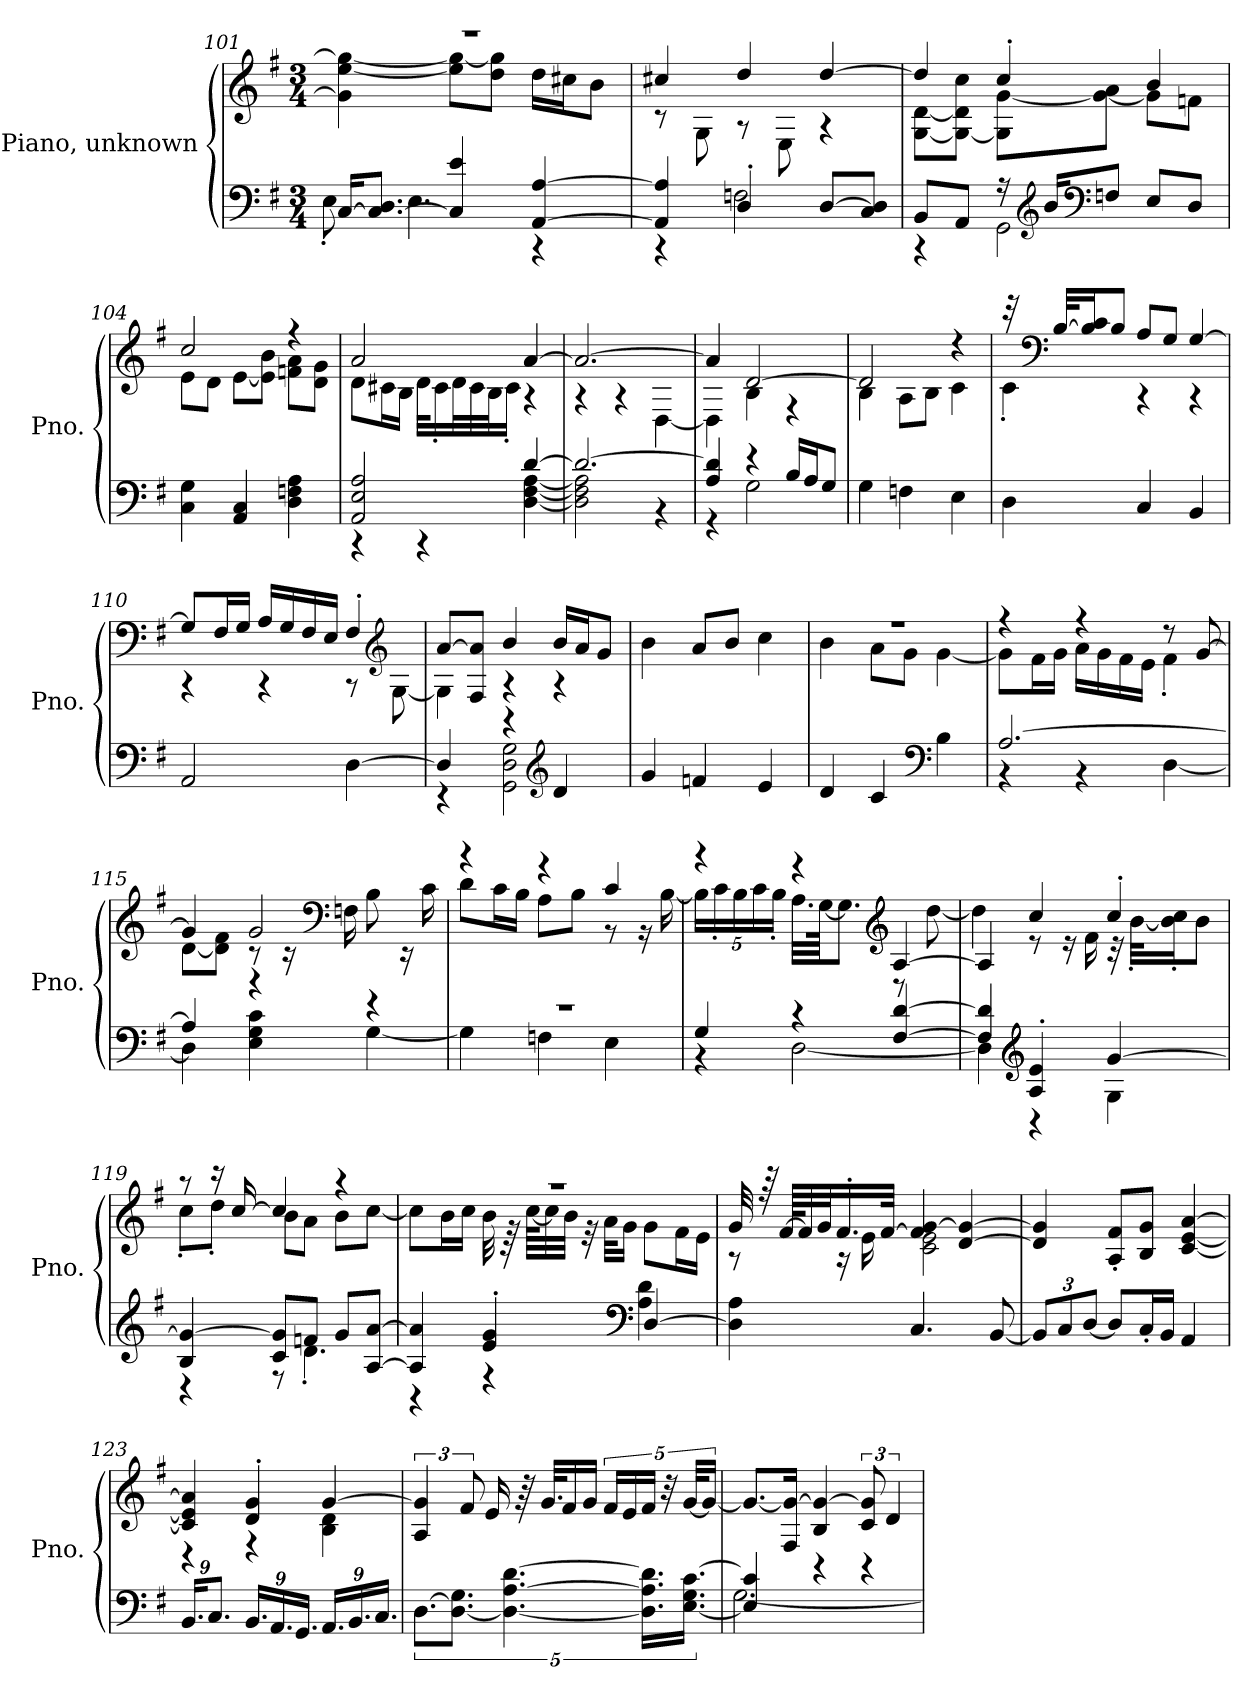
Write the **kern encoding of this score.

**kern	**kern
*part1	*part1
*staff2	*staff1
*I"Piano, unknown	*
*I'Pno.	*
!!LO:LB:g=z
*clefF4	*clefG2
*k[f#]	*k[f#]
*M3/4	*M3/4
=101	=101
*^	*^
[16C/KL	8E'\	2.r	4g\] [4ee\ 4gg\_
8.C/_ 8.D/J	.	.	.
.	4.E\	.	.
4C/] 4e/	.	.	8ee\] 8gg\_L
.	.	.	8dd\ 8gg\]J
[4AA/ [4A/	4r	.	16dd\LL
.	.	.	16cc#X\J
.	.	.	8b\J
=102	=102	=102	=102
4AA/] 4A/]	4r	4cc#X/	8r
.	.	.	8G\
4D'/	2Fn\	4dd/	8r
.	.	.	8E\
[8D/L	.	[4dd/	4r
8C/ 8D/]J	.	.	.
=103	=103	=103	=103
8BB/L	4r	4dd/]	[8G\ [8d\L
8AA/J	.	.	8G\_ 8d\] 8cc\J
16r	2GG\	4cc'/	8G\] [8g\L
*clefG2	*	*	*
16b/KL	.	.	.
*clefF4	*	*	*
8Fn/J	.	.	8g\_ 8a\J
8E/L	.	4b/	8g\L]
8D/J	.	.	8fn\J
*v	*v	*	*
=104	=104	=104
4C\ 4G\	2cc/	8e\L
.	.	8d\J
4AA/ 4C/	.	[8e\L
.	.	8e\] 8b\J
4D\ 4Fn\ 4A\	4r	8fn\ 8a\L
.	.	8d\ 8g\J
!!LO:LB:g=z	!!
=105	=105	=105
*^	*	*
2AA/ 2E/ 2A/	4r	2a/	8d\L
.	.	.	16c#X\L
.	.	.	16B\JJ
.	4r	.	32d\KLL
.	.	.	16c#'\
.	.	.	32d\L
.	.	.	32c#\
.	.	.	32B\J
.	.	.	16c#'\JJ
[4d/	[4D\ [4F#\ [4A\	[4a/	4r
=106	=106	=106	=106
2.d/_	2D\] 2F#\] 2A\]	2.a/_	4r
.	.	.	4r
.	4r	.	[4D\
=107	=107	=107	=107
4A/ 4d/]	4r	4a/]	4D\]
4r	2G\	[2d/	4B\
16B/LL	.	.	4r
16A/J	.	.	.
8G/J	.	.	.
*v	*v	*	*
=108	=108	=108
4G\	2d/]	4B\
4Fn\	.	8A\L
.	.	8B\J
4E\	4r	4c\
=109	=109	=109
4D\	32r	4c'\
*	*clefF4	*
.	[32B/KLL	.
.	16B/] 16c/J	.
.	8B/J	.
4C/	8A/L	4r
.	8G/J	.
4BB/	[4G/	4r
!!LO:LB:g=z	!!
=110	=110	=110
2AA/	8G/L]	4r
.	16F#/L	.
.	16G/JJ	.
.	16A/LL	4r
.	16G/	.
.	16F#/	.
.	16E/JJ	.
[4D\	4F#'/	8r
*	*clefG2	*
.	.	[8G\
=111	=111	=111
*^	*	*
4D/]	4r	[8a/L	4G\]
.	.	8F#/ 8a/]J	.
4r	2GG\ 2D\ 2G\	4b/	4r
*clefG2	*	*	*
4d/	.	16b/LL	4r
.	.	16a/J	.
.	.	8g/J	.
*v	*v	*	*
*	*v	*v
=112	=112
4g/	4b\
4fn/	8a/L
.	8b/J
4e/	4cc\
=113	=113
*	*^
4d/	2.r	4b\
4c/	.	8a\L
.	.	8g\J
*clefF4	*	*
4B\	.	[4g\
=114	=114	=114
*^	*	*
[2.A/	4r	4r	8g\L]
.	.	.	16f#\L
.	.	.	16g\JJ
.	4r	4r	16a\LL
.	.	.	16g\
.	.	.	16f#\
.	.	.	16e\JJ
.	[4D\	8r	4f#'\
.	.	[8g/	.
!!LO:LB:g=z	!!
=115	=115	=115	=115
4A/]	4D\]	4g/]	[8d\L
.	.	.	8d\] 8f#\J
4r	4E\ 4G\ 4c\	2g/	8r
.	.	.	16r
*	*	*clefF4	*
.	.	.	16Fn\
4r	[4G\	.	8B\
.	.	.	16r
.	.	.	16c\
=116	=116	=116	=116
2.r	4G\]	4r	8d\L
.	.	.	16c\L
.	.	.	16B\JJ
.	4Fn\	4r	8A\L
.	.	.	8B\J
.	4E\	4c/	8r
.	.	.	16r
.	.	.	[16B\
=117	=117	=117	=117
*	*	*	*Xbrackettup
4G/	4r	4r	20B\LL]
.	.	.	20c'\
.	.	.	20B\
.	.	.	20c\
.	.	.	20B'\JJ
4r	[2D\	4r	32.A\LLL
.	.	.	[64G\JJK
.	.	.	8.G\J]
*	*	*clefG2	*
[4F#/ [4d/	.	[4A/	8r
.	.	.	[8dd\
=118	=118	=118	=118
4F#/] 4d/]	4D\]	4A/]	4dd\]
*clefG2	*	*	*
4A/' 4e/'	4r	4cc/	8r
.	.	.	16r
.	.	.	16f#\
[4g/	4G\	4cc'/	32r
.	.	.	[32b'\KLL
.	.	.	16b\]' 16cc\'J
.	.	.	8b\J
!!LO:LB:g=z	!!
=119	=119	=119	=119
4B/ 4g/_	4r	8r	8cc'\L
.	.	16r	8dd'\J
.	.	[16cc/	.
8c/ 8g/]L	8r	4cc/]	8b\L
8fn/J	4.d'\	.	8a\J
8g/L	.	4r	8b\L
[8A/ [8a/J	.	.	[8cc\J
=120	=120	=120	=120
4A/] 4a/]	4r	2.r	8cc\L]
.	.	.	16b\L
.	.	.	16cc\JJ
4e/' 4g/'	4r	.	32b\
.	.	.	64r
.	.	.	[64cc\KLLL
.	.	.	32cc\]
.	.	.	32b\JJJ
.	.	.	32r
.	.	.	32a\KLL
.	.	.	16g\JJ
*clefF4	*	*	*
[4D/	4A\ 4d\	.	8g\L
.	.	.	16f#\L
.	.	.	16e\JJ
*v	*v	*	*
=121	=121	=121
4D\] 4A\	32g/	8r
.	64r	.
.	[64f#/KLLL	.
.	32f#/]	.
.	32g/J	.
.	16.f#'/	16r
.	.	16e\
.	[32f#/JJk	.
4.C/	4f#/] [4g/	2c\ 2e\
.	[4d/ 4g/_	.
[8BB/	.	.
*	*v	*v
!!LO:PB:g=z
=122	=122
*Xbrackettup	*
12BB/L]	4d/] 4g/]
12C/	.
[12D/J	.
8D/L]	8A/' 8f#/'L
16C'/L	8B/ 8g/J
16BB/JJ	.
4AA/	[4c/ [4e/ [4a/
=123	=123
*	*^
18.BB/KL	4c/] 4e/] 4a/]	4r
9.C/J	.	.
18.BB/LL	4d/' 4g/'	4r
18.AA/	.	.
18.GG/JJ	.	.
18.AA/LL	[4g/	4B\ 4d\
18.BB/	.	.
18.C/JJ	.	.
*	*v	*v
=124	=124
*brackettup	*brackettup
[10.D\L	6A/ 6g/]
10.D\_ 10.G\J	.
.	12f#/
.	16e/
5.D\_ [5.A\ [5.d\	.
.	64r
.	32.g/KLL
.	16f#/
.	16g/JJ
.	20f#/LL
.	20e/
20.D\] 20.A\] 20.d\]LL	20f#/JJ
.	40r
[20.E\ 20.G\ [20.c\JJ	[40g/KLL
.	20g/JJ_
=125	=125
*^	*
4E/] 4c/]	[2.G\	8.g/L_
.	.	16F#/ 16g/_Jk
4r	.	4B/ 4g/_
4r	.	12c/ 12g/]
.	.	6d/
*v	*v	*
=	=
*-	*-
